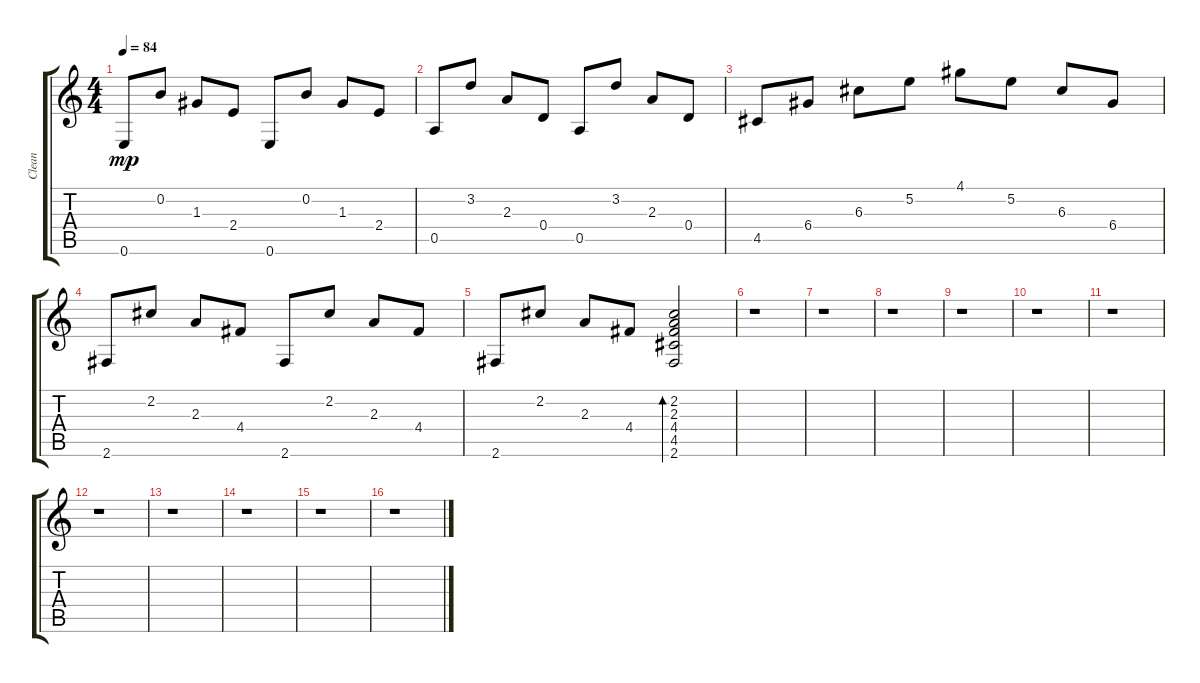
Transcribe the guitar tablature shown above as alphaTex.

\track ("Clean" "Clean") {instrument electricguitarclean}
\staff {score tabs}
\tuning (E4 B3 G3 D3 A2 E2) {hide}
\ts (4 4)
\tempo 84
\clef g2
\ks c
0.6.8{dy mp} 0.2.8 1.3.8 2.4.8 0.6.8 0.2.8 1.3.8 2.4.8 |
0.5.8 3.2.8 2.3.8 0.4.8 0.5.8 3.2.8 2.3.8 0.4.8 |
4.5.8 6.4.8 6.3.8 5.2.8 4.1.8 5.2.8 6.3.8 6.4.8 |
2.6.8 2.2.8 2.3.8 4.4.8 2.6.8 2.2.8 2.3.8 4.4.8 |
2.6.8 2.2.8 2.3.8 4.4.8 (2.2 2.3 4.4 4.5 2.6).2{bd 60} |
r.1 |
r.1 |
r.1 |
r.1 |
r.1 |
r.1 |
r.1 |
r.1 |
r.1 |
r.1 |
r.1
